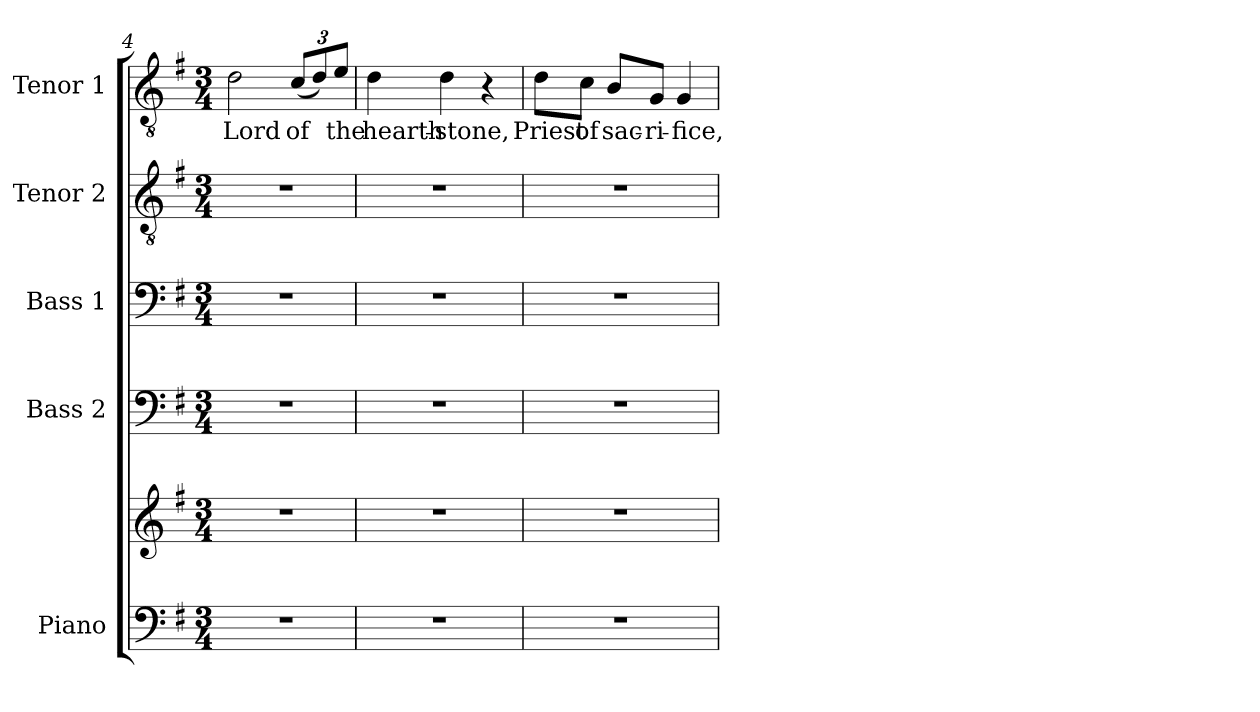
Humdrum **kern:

**kern	**kern	**kern	**kern	**kern	**kern	**text
*part5	*part5	*part4	*part3	*part2	*part1	*part1
*staff6	*staff5	*staff4	*staff3	*staff2	*staff1	*staff1
*I"Piano	*	*I"Bass 2	*I"Bass 1	*I"Tenor 2	*I"Tenor 1	*
*I'Pno.	*	*I'B2.	*I'B1.	*I'T2.	*I'T1.	*
*clefF4	*clefG2	*clefF4	*clefF4	*clefGv2	*clefGv2	*
*	*	*	*	*ITrd7c12	*ITrd7c12	*
*k[f#]	*k[f#]	*k[f#]	*k[f#]	*k[f#]	*k[f#]	*
*G:	*G:	*G:	*G:	*G:	*G:	*
*M3/4	*M3/4	*M3/4	*M3/4	*M3/4	*M3/4	*
=4	=4	=4	=4	=4	=4	=4
!	!	!	!	!	!	!LO:LY:b
2.r	2.r	2.r	2.r	2.r	2D\	Lord
*	*	*	*	*	*Xbrackettup	*
!	!	!	!	!	!	!LO:LY:b
.	.	.	.	.	(<12C/L	of
.	.	.	.	.	12D/)	.
!	!	!	!	!	!	!LO:LY:b
.	.	.	.	.	12E/J	the
=5	=5	=5	=5	=5	=5	=5
!	!	!	!	!	!	!LO:LY:b
2.r	2.r	2.r	2.r	2.r	4D\	hearth-
!	!	!	!	!	!	!LO:LY:b
.	.	.	.	.	4D\	-stone,
.	.	.	.	.	4r	.
=6	=6	=6	=6	=6	=6	=6
!	!	!	!	!	!	!LO:LY:b
2.r	2.r	2.r	2.r	2.r	8D\L	Priest
!	!	!	!	!	!	!LO:LY:b
.	.	.	.	.	8C\J	of
!	!	!	!	!	!	!LO:LY:b
.	.	.	.	.	8BB/L	sac-
!	!	!	!	!	!	!LO:LY:b
.	.	.	.	.	8GG/J	-ri-
!	!	!	!	!	!	!LO:LY:b
.	.	.	.	.	4GG/	-fice,
=	=	=	=	=	=	=
*-	*-	*-	*-	*-	*-	*-
